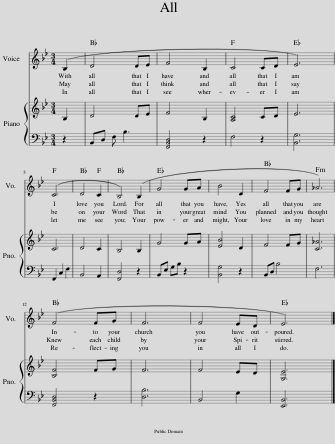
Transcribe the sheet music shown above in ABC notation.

X:1
%%score 1 { 2 | 3 }
L:1/8
M:3/4
I:linebreak $
K:Bb
V:1 treble
V:2 treble
V:3 bass
V:1
 (B,2 | D4 DE | F4 B,2 | C4 CD | E6) |$ %5
 (C6 | D4 C2 | B,4) (B,2 | G4 GA | B4 D2 | %10
 F4 FG | _A6) |$ (F4 FG | F6 | F4 ED | %15
 E6) |] %16
V:2
 B,2 | D4 DE | F4 B,2 | [A,C]4 CD | E6 |$ %5
 C6 | D4 C2 | B,4 B,2 | G4 GA | [EB]4 D2 | %10
 F4 FG | [C_A]6 |$ [B,F]4 FG | F6 | F4 ED | %15
 [G,E]6 |] %16
V:3
 z2 | B,,D, F, B,3 | [F,,B,,D,]4 z2 | F,4 z2 | [B,,G,]6 |$ %5
 F,,2 C,2 F,2 | B,,4 A,,2 | [F,,D,]4 z2 | B,,E, G,B, z2 | [B,,G,]4 z2 | %10
 B,,D, B,4 | F,6 |$ [F,,B,,D,]4 z2 | [D,B,]6 | B,,4 G,2 | %15
 [E,,B,,]6 |] %16
